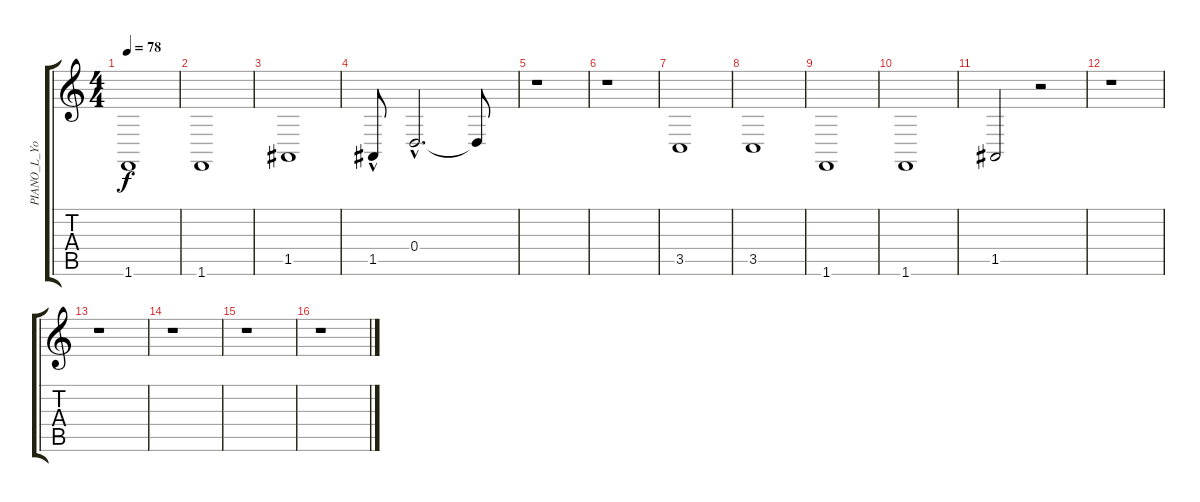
\track ("PIANO_L_Yoshiki" "PIANO_L_Yo") {instrument acousticgrandpiano}
\staff {score tabs}
\tuning (E4 B3 G3 D3 A2 E2) {hide}
\ts (4 4)
\tempo 78
\clef g2
\ks c
1.6.1{dy f} |
1.6.1 |
1.5.1 |
1.5{hac}.8 0.4{hac}.2{d} 0.4{t}.8 |
r.1 |
r.1 |
3.5.1 |
3.5.1 |
1.6.1 |
1.6.1 |
1.5.2 r.2 |
r.1 |
r.1 |
r.1 |
r.1 |
r.1
